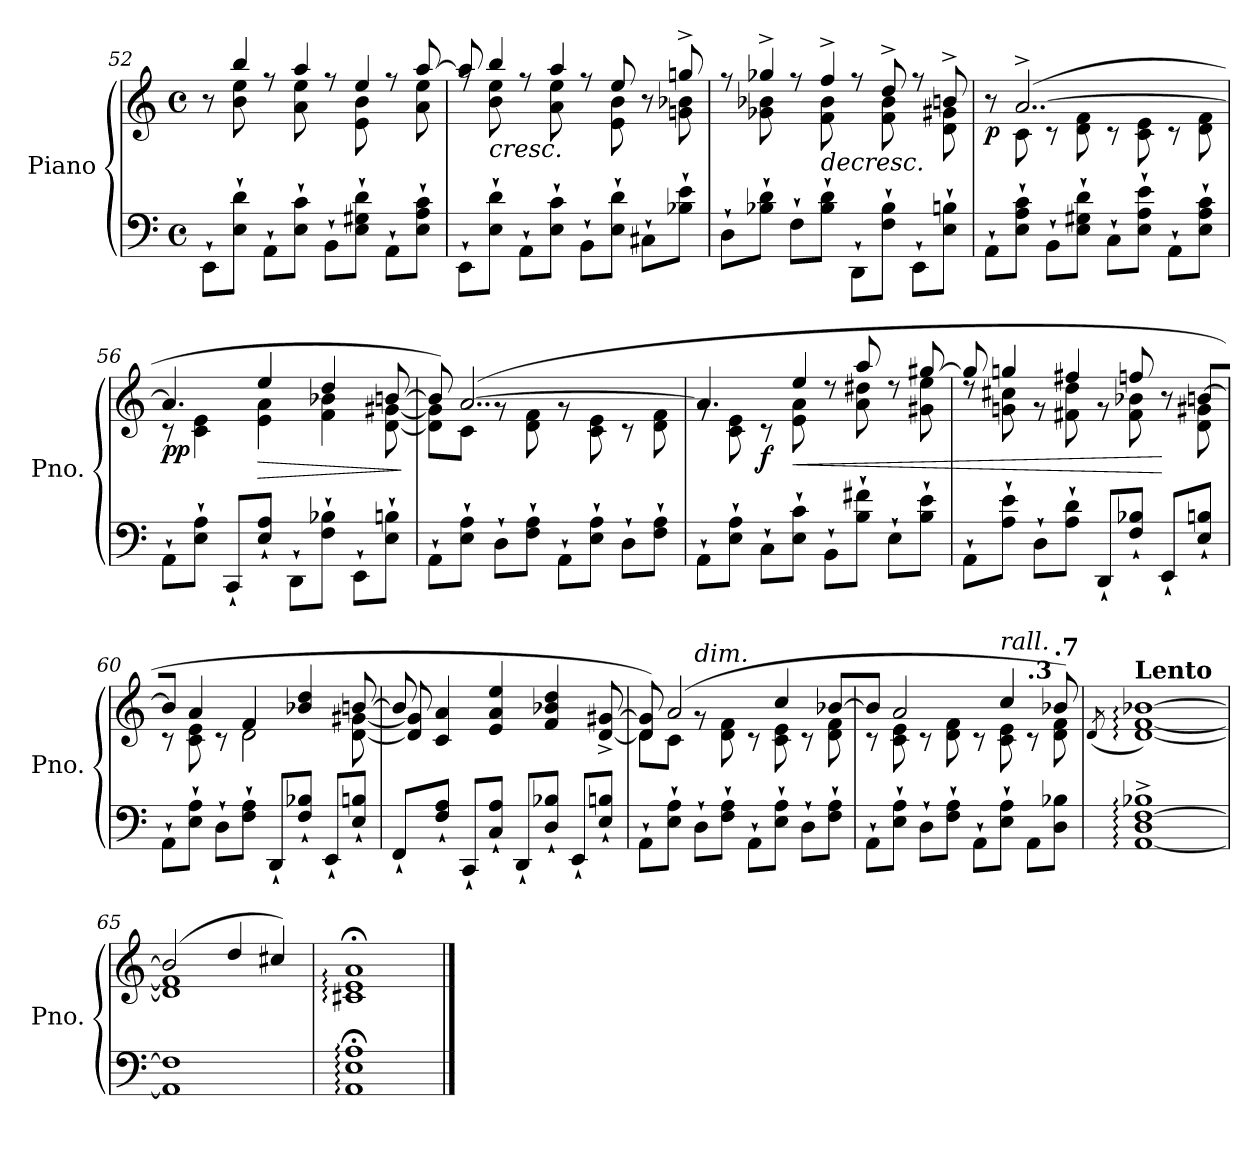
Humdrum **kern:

**kern	**kern	**dynam
*part1	*part1	*part1
*staff2	*staff1	*staff1/2
*I"Piano	*	*
*I'Pno.	*	*
*clefF4	*clefG2	*
*k[]	*k[]	*
*M4/4	*M4/4	*
*met(c)	*met(c)	*
=52	=52	=52
*	*^	*
8EE`\L	8r	8ryy	.
8E\` 8d\`J	4bb/	8b\ 8ee\	.
8AA`\L	.	8rff	.
8E\` 8c\`J	4aa/	8a\ 8ee\	.
8BB`\L	.	8rff	.
8E\` 8G#X\` 8d\`J	4ee/	8e\ 8b\	.
8AA`\L	.	8rff	.
8E\` 8A\` 8c\`J	[8aa/	8a\ 8ee\	.
=53	=53	=53	=53
8EE`\L	8aa/]	8rff	.
!	!	!	!LO:HP:b
8E\` 8d\`J	4bb/	8b\ 8ee\	<
8AA`\L	.	8rff	.
8E\` 8c\`J	4aa/	8a\ 8ee\	.
8BB`\L	.	8rff	.
8E\` 8d\`J	8ee/	8e\ 8b\	.
8C#X`\L	8r	8ryy	.
8B-X\` 8e\`J	8ggn^/	8gn\ 8b-X\	.
=54	=54	=54	=54
8D`\L	8ryy	8rff	.
8B-X\` 8d\`J	4gg-X^/	8g-X\ 8b-X\	.
8F`\L	.	8rff	.
!	!	!	!LO:HP:b
8B-\` 8d\`J	4ff^/	8f\ 8b-\	>
8DD`\L	.	8rff	.
8F\` 8B-\`J	8dd^/	8f\ 8b-\	.
8EE`\L	8ryy	8rff	.
8E\` 8Bn\`J	8bn^/	8d\ 8g#X\	.
*	*v	*v	*
.	.	[
!!LO:LB:g=z
=55	=55	=55
*	*^	*
!	!	!	!LO:DY:b
8AA`\L	8r	8ryy	p
8E\` 8A\` 8c\`J	(>[2..a^/	8c\	.
8BB`\L	.	8r	.
8E\` 8G#X\` 8d\`J	.	8d\ 8f\	.
8C`\L	.	8r	.
8E\` 8A\` 8e\`J	.	8c\ 8e\	.
8AA`\L	.	8r	.
8E\` 8A\` 8c\`J	.	8d\ 8f\	.
=56	=56	=56	=56
!	!	!	!LO:DY:b
8AA`\L	4.a/]	8r	pp
8E\` 8A\`J	.	4c\ 4e\	.
8CC`/L	.	.	.
!	!	!	!LO:HP:b
8E/` 8A/`J	4ee/	4e\ 4a\	>
8DD`\L	.	.	.
8F\` 8B-X\`J	4dd/	4f\ 4b-X\	.
8EE`\L	.	.	.
8E\` 8Bn\`J	[8bn/	[8d\ [8g#X\	.
*	*v	*v	*
.	.	]
=57	=57	=57
*	*^	*
8AA`\L	8b/])	8d\] 8g#\]L	.
8E\` 8A\`J	(>[2..a/	8c\J	.
8D`\L	.	8rg	.
8F\` 8A\`J	.	8d\ 8f\	.
8AA`\L	.	8rg	.
8E\` 8A\`J	.	8c\ 8e\	.
8D`\L	.	8r	.
8F\` 8A\`J	.	8d\ 8f\	.
=58	=58	=58	=58
8AA`\L	4.a/]	8rg	.
8E\` 8A\`J	.	8c\ 8e\	.
!	!	!	!LO:DY:b
8C`\L	.	8r	f
!	!	!	!LO:HP:b
8E\` 8c\`J	4ee/	8e\ 8a\	<
8BB`\L	.	8rdd	.
8B\` 8f#X\`J	8aa/	8a\ 8dd#X\	.
8E`\L	8ryy	8rdd	.
8B\` 8e\`J	[8gg#X/	8g#X\ 8ee\	.
*	*v	*v	*
.	.	]
!!LO:LB:g=z
=59	=59	=59
*	*^	*
8AA`\L	8gg#/]	8rdd	.
8A\` 8e\`J	4ggn/	8gn\ 8cc#X\	.
8D`\L	.	8r	.
8A\` 8d\`J	4ff#X/	8f#X\ 8dd\	.
8DD`/L	.	8r	.
8F/` 8B-X/`J	8ffn/	8f#\ 8b-X\	.
8EE`/L	8ryy	8r	[
8E/` 8Bn/`J	[8bn/L	8d\ 8g#X\	.
=60	=60	=60	=60
8AA`\L	8b/J]	8r	.
8E\` 8A\`J	4a/	8c\ 8e\	.
8D`\L	.	8r	.
8F\` 8A\`J	4f/	2d\	.
8DD`/L	.	.	.
8F/` 8B-X/`J	4b-X/ 4dd/	.	.
8EE`/L	.	.	.
8E/` 8Bn/`J	[8bn/	[8d\ [8g#X\	.
=61	=61	=61	=61
8FF`/L	8b/]	8d/] 8g#/]	.
8F/` 8A/`J	4c/ 4a/	8ryy	.
8CC`/L	.	2ryy	.
8C/` 8A/`J	4e/ 4a/ 4ee/	.	.
8DD`/L	.	.	.
8D/` 8B-X/`J	4f/ 4b-X/ 4dd/	.	.
8EE`/L	.	8ryy	.
8E/` 8Bn/`J	[8d/^ [8g#X/^	8ryy	.
!!LO:LB:g=z	!!
=62	=62	=62	=62
8AA`\L	8d/] 8g#/])	8d\L	.
8E\` 8A\`J	(>2a/	8c\J	.
!	!	!LO:TX:a:i:t=dim.	!
8D`\L	.	8rg	.
8F\` 8A\`J	.	8d\ 8f\	.
8AA`\L	.	8r	.
8E\` 8A\`J	4cc/	8c\ 8e\	.
8D`\L	.	8r	.
8F\` 8A\`J	[8b-X/L	8d\ 8f\	.
=63	=63	=63	=63
8AA`\L	8b-/J]	8r	.
8E\` 8A\`J	2a/	8c\ 8e\	.
8D`\L	.	8r	.
8F\` 8A\`J	.	8d\ 8f\	.
8AA`\L	.	8r	.
*	*MM120	*	*
!	!LO:TX:a:i:t=rall.	!	!
8E\` 8A\`J	4cc/	8c\ 8e\	.
*	*MM97	*	*
!	!	!LO:TX:a:B:t=.3	!
8AA\L	.	8r	.
*	*MM74	*	*
!	!LO:TX:a:B:t=.7	!	!
8D\ 8B-X\J	8b-X/)	8d\ 8f\	.
*	*v	*v	*
=64	=64	=64
.	(>8qd/	.
!	!LO:TX:a:B:t=Lento	!
[1AA:^ 1D:^ [1F:^ 1B-X:^	[1d: [1f: [1b-X:)	.
=65	=65	=65
*	*^	*
1AA] 1F]	(>2b-/]	1d] 1f]	.
.	4dd/	.	.
.	4cc#X/)	.	.
*	*v	*v	*
=66	=66	=66
1AA;<: 1E;<: 1A;<:	1c#X;<: 1e;<: 1a;<:	.
==	==	==
*-	*-	*-
